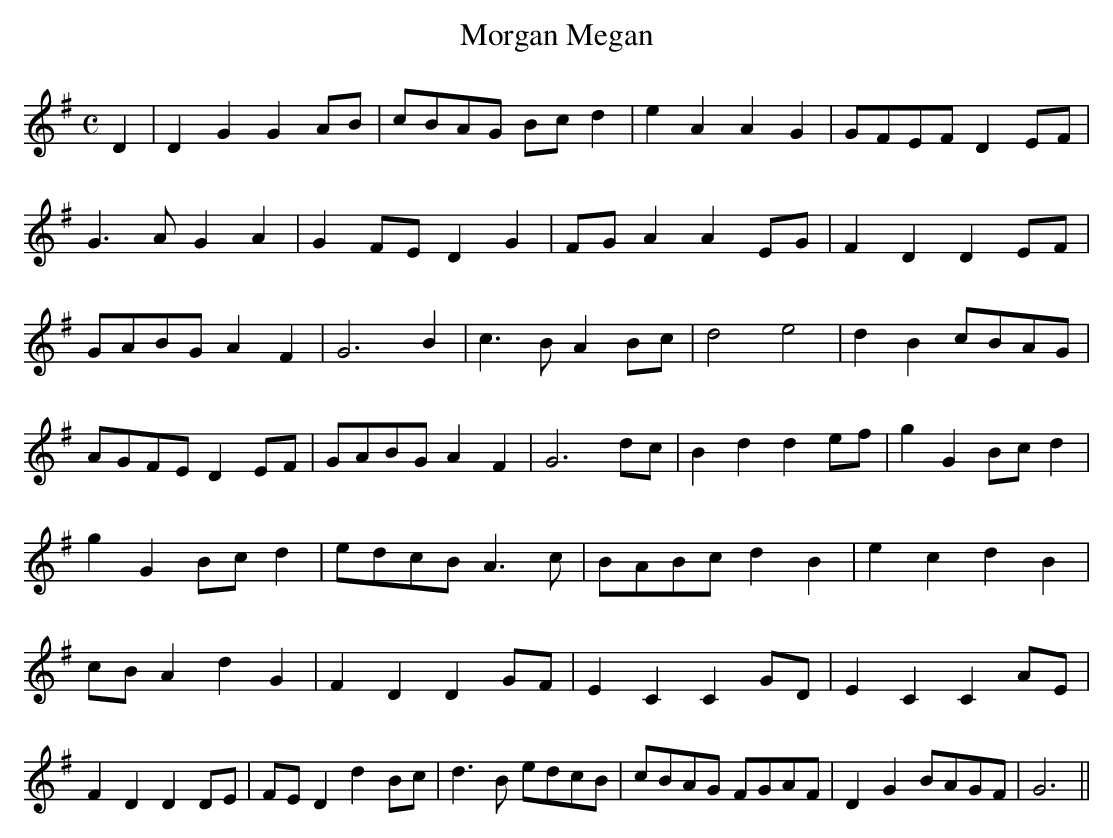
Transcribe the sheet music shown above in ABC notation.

X:1
T:Morgan Megan
M:C
K:G
D2|D2G2 G2AB|cBAG Bcd2|e2A2 A2G2|GFEF D2EF|\
G3A G2A2|G2FE D2G2|FGA2 A2EG|F2D2 D2EF|\
GABG A2F2|G6 B2|c3B A2Bc|d4 e4|\
d2B2 cBAG|AGFE D2EF|GABG A2F2|G6 dc|\
B2d2 d2ef|g2G2 Bcd2|g2G2 Bcd2|edcB A3c|\
BABc d2B2|e2c2 d2B2|cBA2 d2G2|F2D2 D2GF|\
E2C2 C2GD|E2C2 C2AE|F2D2 D2DE|FED2 d2Bc|\
d3B edcB|cBAG FGAF|D2G2 BAGF|G6||
